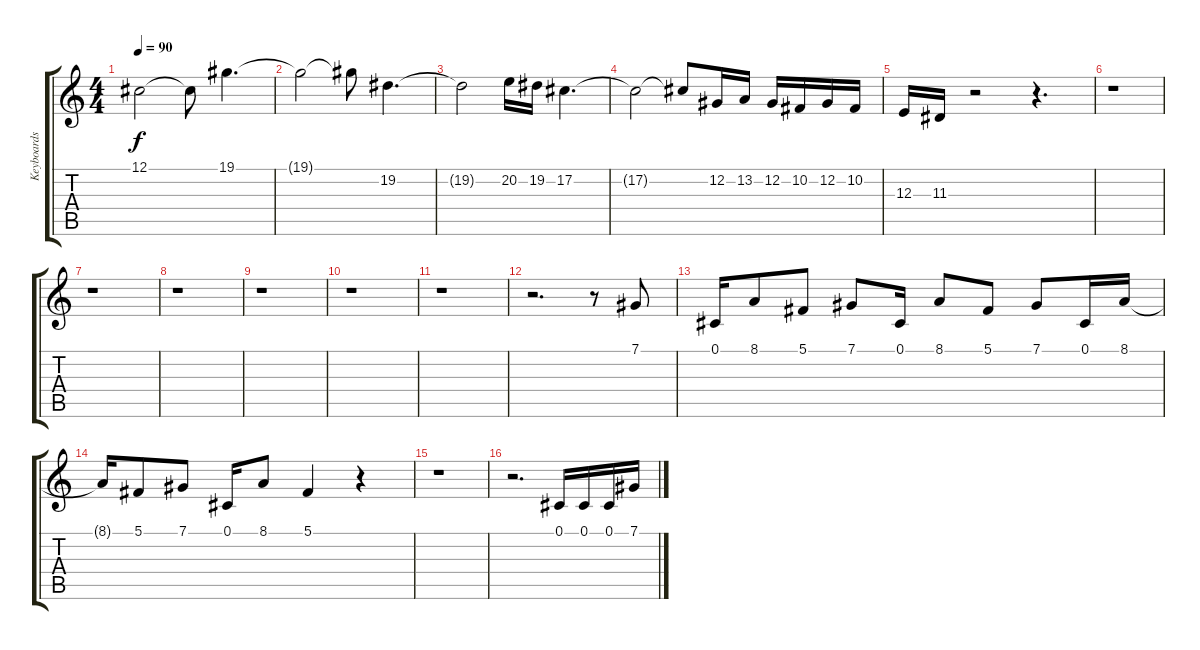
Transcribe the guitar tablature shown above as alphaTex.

\track ("Keyboards" "Keyboards") {instrument pad3polysynth}
\staff {score tabs}
\tuning (Db4 Ab3 E3 B2 Gb2 Db2) {hide}
\ts (4 4)
\tempo 90
\clef g2
\ks c
12.1{t}.2{dy f} 12.1{t}.8 19.1.4{d} |
19.1{t}.2 19.1{t}.8 19.2.4{d} |
19.2{t}.2 20.2.16 19.2.16 17.2.4{d} |
17.2{t}.2 17.2{t}.8 12.2.16 13.2.16 12.2.16 10.2.16 12.2.16 10.2.16 |
12.3.16 11.3.16 r.2 r.4{d} |
r.1 |
r.1 |
r.1 |
r.1 |
r.1 |
r.1 |
r.2{d} r.8 7.1.8 |
0.1.16 8.1.8 5.1.8 7.1.8 0.1.16 8.1.8 5.1.8 7.1.8 0.1.16 8.1.16 |
8.1{t}.16 5.1.8 7.1.8 0.1.16 8.1.8 5.1.4 r.4 |
r.1 |
r.2{d} 0.1.16 0.1.16 0.1.16 7.1.16
